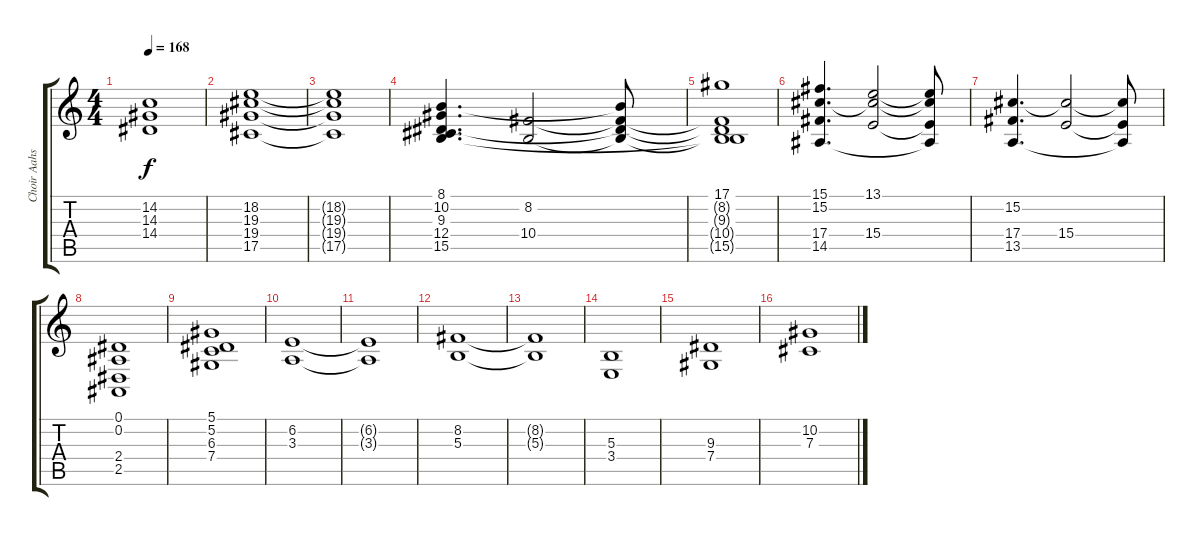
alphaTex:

\track ("Choir Aahs" "Choir Aahs") {instrument choiraahs}
\staff {score tabs}
\tuning (Eb4 Bb3 Gb3 Db3 Ab2 Eb2) {hide}
\ts (4 4)
\tempo 168
\clef g2
\ks c
(14.2{t} 14.3{t} 14.4{t}).1{dy f} |
(18.2 19.3 19.4 17.5).1 |
(18.2{t} 19.3{t} 19.4{t} 17.5{t}).1 |
(8.1 10.2 9.3 12.4 15.5).4{d} (8.2 10.4).2 (8.1{t} 8.2{t} 9.3{t} 10.4{t}).8 |
(17.1 8.2{t} 9.3{t} 10.4{t} 15.5{t}).1 |
(15.1 15.2 17.4 14.5).4{d} (13.1 15.2{t} 15.4).2 (13.1{t} 15.2{t} 15.4{t} 14.5{t}).8 |
(15.2 17.4 13.5).4{d} (15.2{t} 15.4).2 (15.2{t} 15.4{t} 13.5{t}).8 |
(0.1 0.2 2.4 2.5).1 |
(5.1 5.2 6.3 7.4).1 |
(6.2 3.3).1 |
(6.2{t} 3.3{t}).1 |
(8.2 5.3).1 |
(8.2{t} 5.3{t}).1 |
(5.3 3.4).1 |
(9.3 7.4).1 |
(10.2 7.3).1
